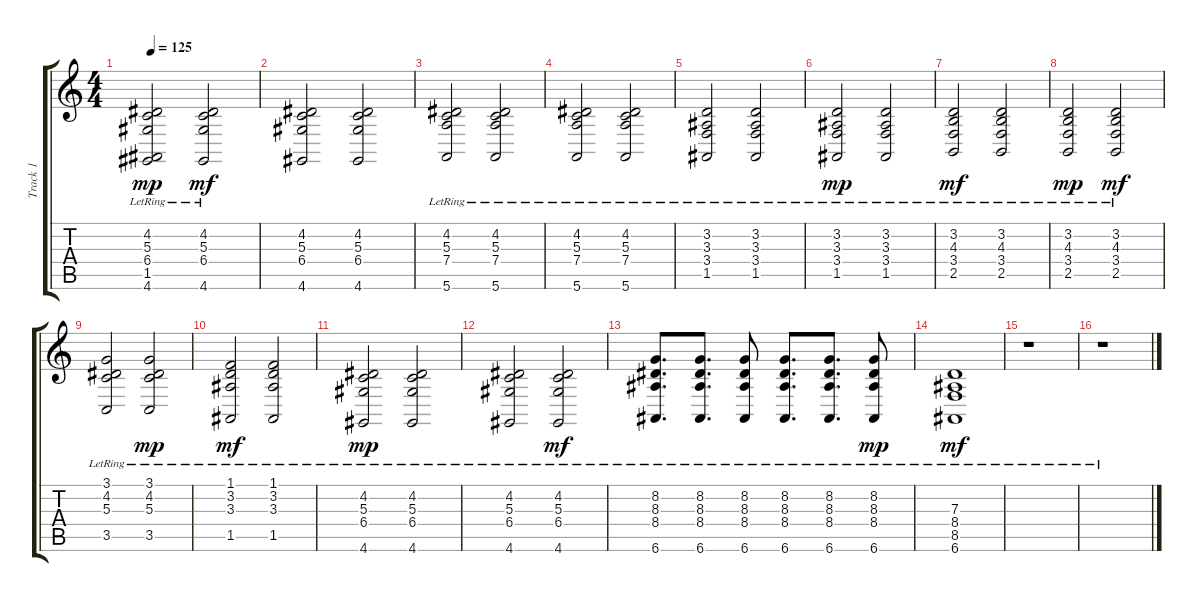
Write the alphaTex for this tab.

\track ("Track 1" "Track 1") {instrument honkytonkpiano}
\staff {score tabs}
\tuning (E4 B3 G3 D3 A2 E2) {hide}
\ts (4 4)
\tempo 125
\clef g2
\ks c
(4.2{lr} 5.3{lr} 6.4{lr} 1.5{lr} 4.6{lr}).2{dy mp} (4.2{lr} 5.3{lr} 6.4{lr} 4.6{lr}).2{dy mf} |
(4.2 5.3 6.4 4.6).2 (4.2 5.3 6.4 4.6).2 |
(4.2{lr} 5.3{lr} 7.4{lr} 5.6{lr}).2 (4.2{lr} 5.3{lr} 7.4{lr} 5.6{lr}).2 |
(4.2{lr} 5.3{lr} 7.4{lr} 5.6{lr}).2 (4.2{lr} 5.3{lr} 7.4{lr} 5.6{lr}).2 |
(3.2{lr} 3.3{lr} 3.4{lr} 1.5{lr}).2 (3.2{lr} 3.3{lr} 3.4{lr} 1.5{lr}).2 |
(3.2{lr} 3.3{lr} 3.4{lr} 1.5{lr}).2{dy mp} (3.2{lr} 3.3{lr} 3.4{lr} 1.5{lr}).2 |
(3.2{lr} 4.3{lr} 3.4{lr} 2.5{lr}).2{dy mf} (3.2{lr} 4.3{lr} 3.4{lr} 2.5{lr}).2 |
(3.2{lr} 4.3{lr} 3.4{lr} 2.5{lr}).2{dy mp} (3.2{lr} 4.3{lr} 3.4{lr} 2.5{lr}).2{dy mf} |
(3.1{lr} 4.2{lr} 5.3{lr} 3.5{lr}).2 (3.1{lr} 4.2{lr} 5.3{lr} 3.5{lr}).2{dy mp} |
(1.1{lr} 3.2{lr} 3.3{lr} 1.5{lr}).2{dy mf} (1.1{lr} 3.2{lr} 3.3{lr} 1.5{lr}).2 |
(4.2{lr} 5.3{lr} 6.4{lr} 4.6{lr}).2{dy mp} (4.2{lr} 5.3{lr} 6.4{lr} 4.6{lr}).2 |
(4.2{lr} 5.3{lr} 6.4{lr} 4.6{lr}).2 (4.2{lr} 5.3{lr} 6.4{lr} 4.6{lr}).2{dy mf} |
(8.2{lr} 8.3{lr} 8.4{lr} 6.6{lr}).8{d} (8.2{lr} 8.3{lr} 8.4{lr} 6.6{lr}).8{d} (8.2{lr} 8.3{lr} 8.4{lr} 6.6{lr}).8 (8.2{lr} 8.3{lr} 8.4{lr} 6.6{lr}).8{d} (8.2{lr} 8.3{lr} 8.4{lr} 6.6{lr}).8{d} (8.2{lr} 8.3{lr} 8.4{lr} 6.6{lr}).8{dy mp} |
(7.3{lr} 8.4{lr} 8.5{lr} 6.6{lr}).1{dy mf} |
r.1 |
r.1
